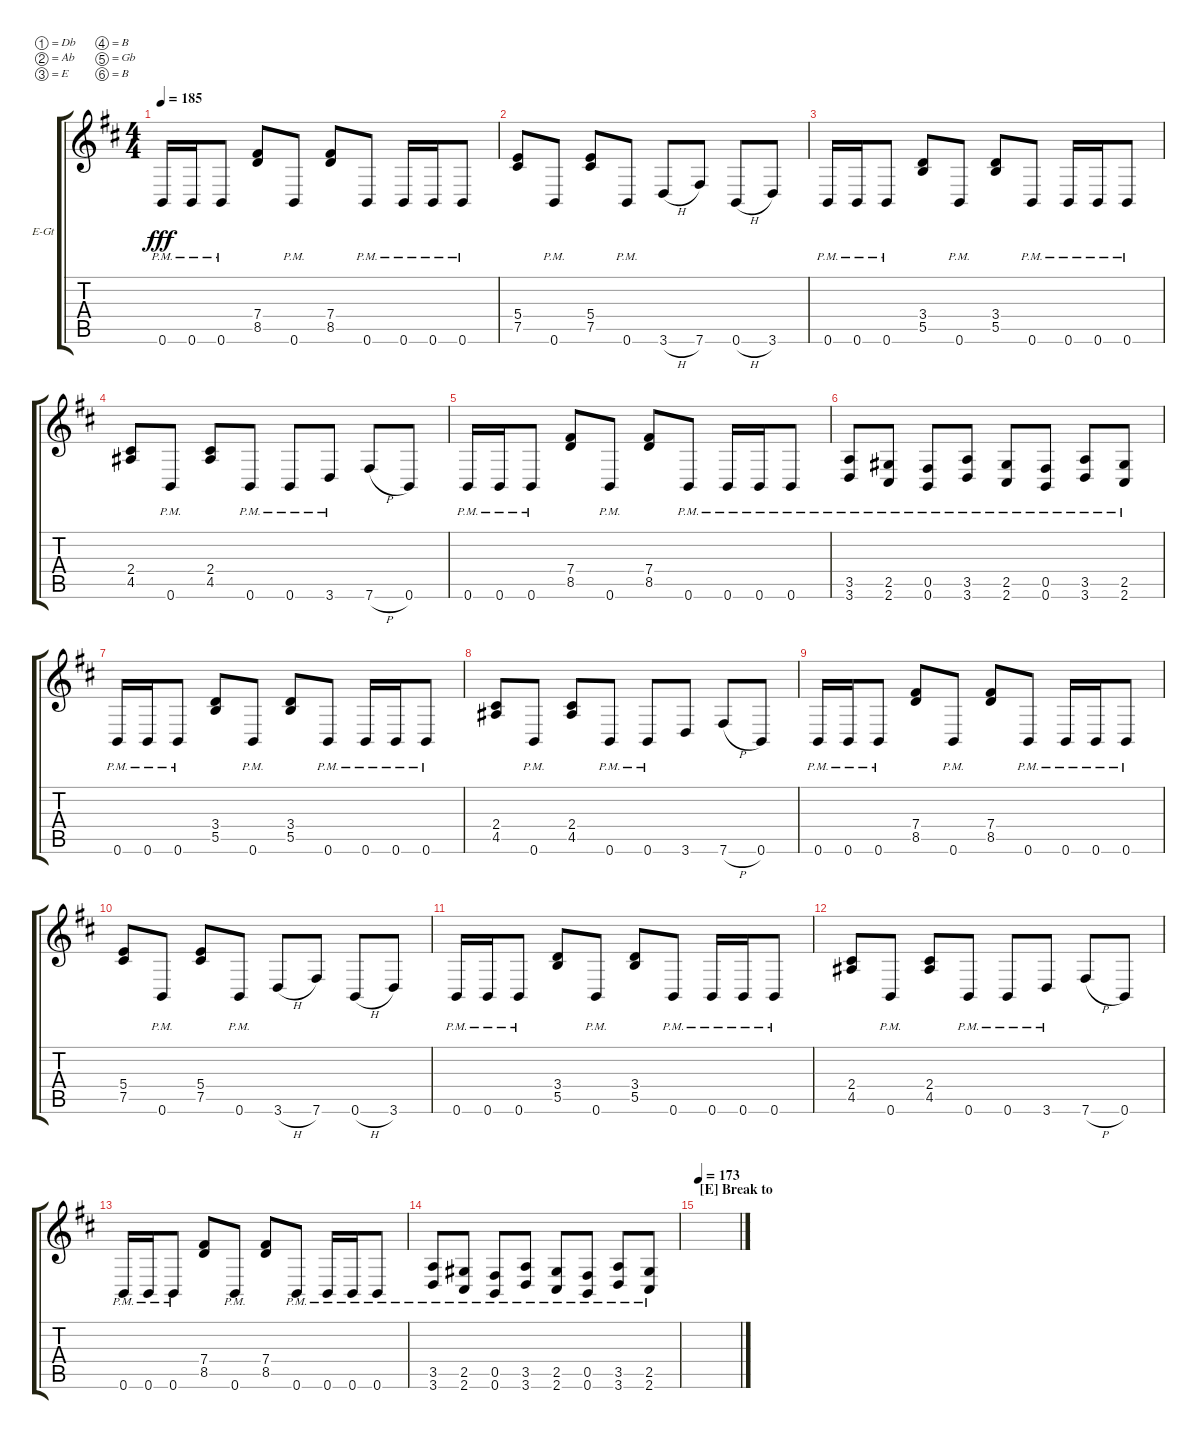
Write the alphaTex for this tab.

\defaultSystemsLayout 4
\bracketExtendMode groupsimilarinstruments
\firstSystemTrackNameOrientation horizontal
\otherSystemsTrackNameOrientation horizontal
\track ("Electric Guitar" "E-Gt") {instrument distortionguitar}
\staff {score tabs}
\tuning (Db4 Ab3 E3 B2 Gb2 B1)
\ts (4 4)
\tempo 185
\clef g2
\ks bminor
0.6{pm}.16{dy fff} 0.6{pm}.16 0.6{pm}.8 (8.5 7.4).8 0.6{pm}.8 (8.5 7.4).8 0.6{pm}.8 0.6{pm}.16 0.6{pm}.16 0.6{pm}.8 |
(5.4 7.5).8 0.6{pm}.8 (5.4 7.5).8 0.6{pm}.8 3.6{h}.8 7.6.8 0.6{h}.8 3.6.8 |
0.6{pm}.16 0.6{pm}.16 0.6{pm}.8 (5.5 3.4).8 0.6{pm}.8 (5.5 3.4).8 0.6{pm}.8 0.6{pm}.16 0.6{pm}.16 0.6{pm}.8 |
(2.4 4.5).8 0.6{pm}.8 (2.4 4.5).8 0.6{pm}.8 0.6{pm}.8 3.6{pm}.8 7.6{h}.8 0.6.8 |
0.6{pm}.16 0.6{pm}.16 0.6{pm}.8 (8.5 7.4).8 0.6{pm}.8 (8.5 7.4).8 0.6{pm}.8 0.6{pm}.16 0.6{pm}.16 0.6{pm}.8 |
(3.6{pm} 3.5{pm}).8 (2.6{pm} 2.5{pm}).8 (0.6{pm} 0.5{pm}).8 (3.6{pm} 3.5{pm}).8 (2.6{pm} 2.5{pm}).8 (0.6{pm} 0.5{pm}).8 (3.6{pm} 3.5{pm}).8 (2.6{pm} 2.5{pm}).8 |
0.6{pm}.16 0.6{pm}.16 0.6{pm}.8 (5.5 3.4).8 0.6{pm}.8 (5.5 3.4).8 0.6{pm}.8 0.6{pm}.16 0.6{pm}.16 0.6{pm}.8 |
(2.4 4.5).8 0.6{pm}.8 (2.4 4.5).8 0.6{pm}.8 0.6{pm}.8 3.6.8 7.6{h}.8 0.6.8 |
0.6{pm}.16 0.6{pm}.16 0.6{pm}.8 (8.5 7.4).8 0.6{pm}.8 (8.5 7.4).8 0.6{pm}.8 0.6{pm}.16 0.6{pm}.16 0.6{pm}.8 |
(5.4 7.5).8 0.6{pm}.8 (5.4 7.5).8 0.6{pm}.8 3.6{h}.8 7.6.8 0.6{h}.8 3.6.8 |
0.6{pm}.16 0.6{pm}.16 0.6{pm}.8 (5.5 3.4).8 0.6{pm}.8 (5.5 3.4).8 0.6{pm}.8 0.6{pm}.16 0.6{pm}.16 0.6{pm}.8 |
(2.4 4.5).8 0.6{pm}.8 (2.4 4.5).8 0.6{pm}.8 0.6{pm}.8 3.6{pm}.8 7.6{h}.8 0.6.8 |
0.6{pm}.16 0.6{pm}.16 0.6{pm}.8 (8.5 7.4).8 0.6{pm}.8 (8.5 7.4).8 0.6{pm}.8 0.6{pm}.16 0.6{pm}.16 0.6{pm}.8 |
(3.6{pm} 3.5{pm}).8 (2.6{pm} 2.5{pm}).8 (0.6{pm} 0.5{pm}).8 (3.6{pm} 3.5{pm}).8 (2.6{pm} 2.5{pm}).8 (0.6{pm} 0.5{pm}).8 (3.6{pm} 3.5{pm}).8 (2.6{pm} 2.5{pm}).8 |
\section ("E" "Break to")
\tempo 173
